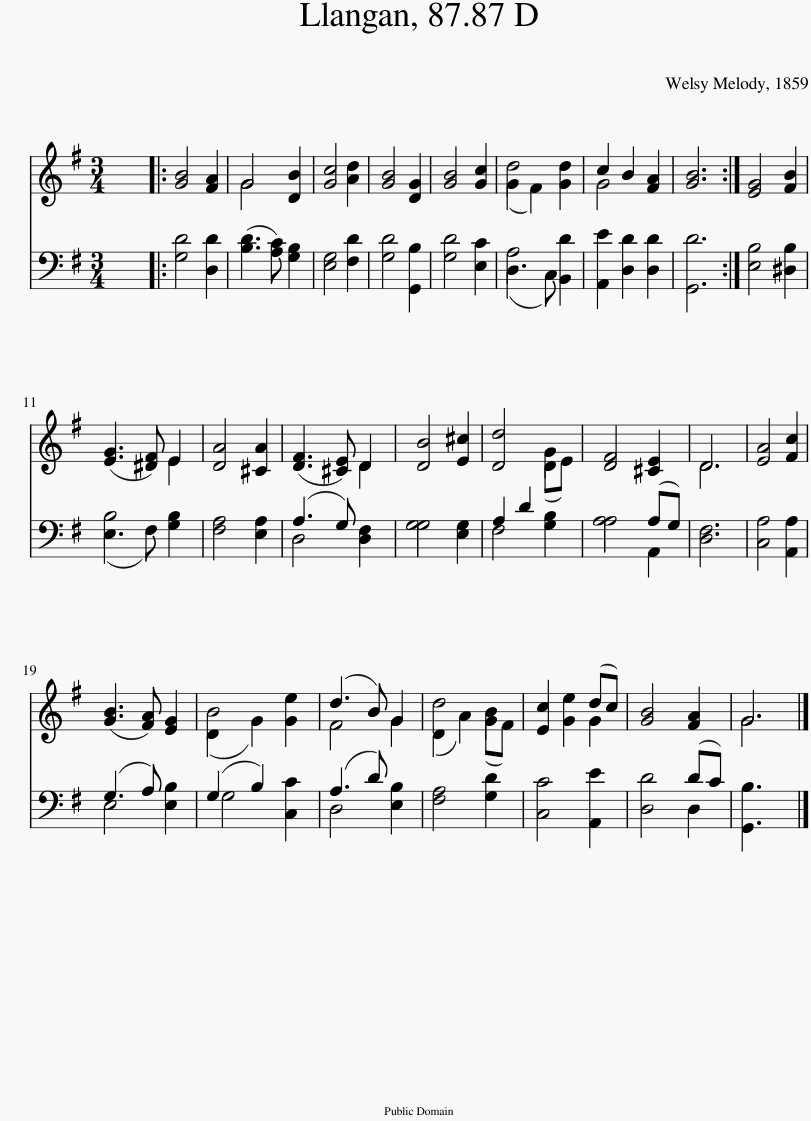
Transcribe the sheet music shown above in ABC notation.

X:1
%%score ( 1 2 ) ( 3 4 )
L:1/8
M:3/4
I:linebreak $
K:G
V:1 treble
V:2 treble
V:3 bass
V:4 bass
V:1
 x6 |: [GB]4 [FA]2 | G4 [DB]2 | [Gc]4 [Ad]2 | [GB]4 [DG]2 | %5
 [GB]4 [Gc]2 | (G2 F2) [Gd]2 | c2 B2 [FA]2 | [GB]6 :| [EG]4 [FB]2 |$ %10
 ([EG]3 [^DF]) E2 | [DA]4 [^CA]2 | ([DF]3 [^CE]) D2 | [DB]4 [E^c]2 | [Dd]4 (DE) | %15
 [DF]4 [^CE]2 | D6 | [EA]4 [Fc]2 |$ ([GB]3 [FA]) [EG]2 | (D2 G2) [Ge]2 | %20
 (d3 B) G2 | (D2 A2) (GF) | [Ec]2 [Ge]2 (dc) | [GB]4 [FA]2 | G6 |] %25
V:2
 x6 |: x6 | G4 x2 | x6 | x6 | %5
 x6 | d4 x2 | G4 x2 | x6 :| x6 |$ %10
 x4 E2 | x6 | x4 D2 | x6 | x4 G2 | %15
 x6 | D6 | x6 |$ x6 | B4 x2 | %20
 F4 G2 | d4 B2 | x4 G2 | x6 | G6 |] %25
V:3
 x6 |: [G,D]4 [D,D]2 | ([B,D]3 [A,C]) [G,B,]2 | [E,G,]4 [F,D]2 | [G,D]4 [G,,B,]2 | %5
 [G,D]4 [E,C]2 | (D,3 C,) [B,,D]2 | [A,,E]2 [D,D]2 [D,D]2 | [G,,D]6 :| [E,B,]4 [^D,B,]2 |$ %10
 (E,3 F,) [G,B,]2 | [F,A,]4 [E,A,]2 | (A,3 G,) [D,F,]2 | G,4 [E,G,]2 | A,2 D2 [G,B,]2 | %15
 A,4 (A,G,) | [D,F,]6 | [C,A,]4 [A,,A,]2 |$ (G,3 A,) [E,B,]2 | (G,2 B,2) [C,C]2 | %20
 (A,3 D) [E,B,]2 | [F,A,]4 [G,D]2 | [C,C]4 [A,,E]2 | [D,D]4 (DC) | [G,,B,]3 x3 |] %25
V:4
 x6 |: x6 | x6 | x6 | x6 | %5
 x6 | A,4 x2 | x6 | x6 :| x6 |$ %10
 B,4 x2 | x6 | D,4 x2 | G,4 x2 | F,4 x2 | %15
 A,4 A,,2 | x6 | x6 |$ E,4 x2 | G,4 x2 | %20
 D,4 x2 | x6 | x6 | x4 D,2 | x6 |] %25
